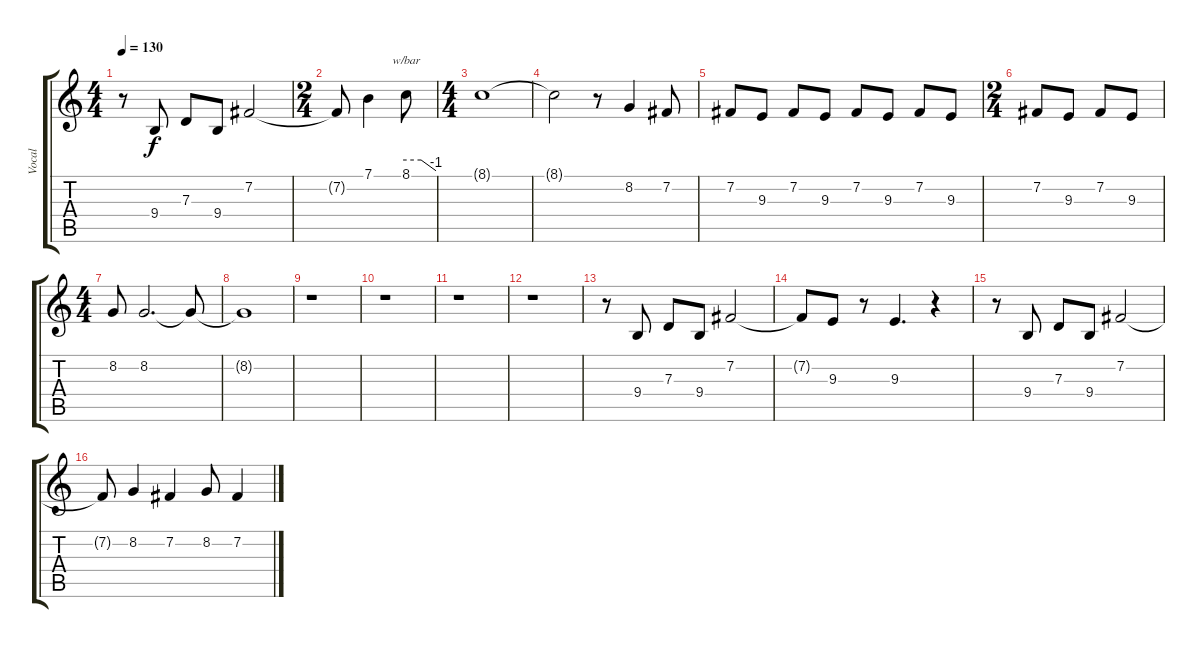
\track ("Vocal" "Vocal") {instrument flute}
\staff {score tabs}
\tuning (E4 B3 G3 D3 A2 E2) {hide}
\ts (4 4)
\tempo 130
\clef g2
\ks c
r.8{dy f} 9.4.8 7.3.8 9.4.8 7.2.2 |
\ts (2 4)
7.2{t}.8 7.1.4 8.1.8{tbe (custom default 0 0 30 0 60 -4)} |
\ts (4 4)
8.1{t}.1 |
8.1{t}.2 r.8 8.2.4 7.2.8 |
7.2.8 9.3.8 7.2.8 9.3.8 7.2.8 9.3.8 7.2.8 9.3.8 |
\ts (2 4)
7.2.8 9.3.8 7.2.8 9.3.8 |
\ts (4 4)
8.2.8 8.2.2{d} 8.2{t}.8 |
8.2{t}.1 |
r.1 |
r.1 |
r.1 |
r.1 |
r.8 9.4.8 7.3.8 9.4.8 7.2.2 |
7.2{t}.8 9.3.8 r.8 9.3.4{d} r.4 |
r.8 9.4.8 7.3.8 9.4.8 7.2.2 |
7.2{t}.8 8.2.4 7.2.4 8.2.8 7.2.4
